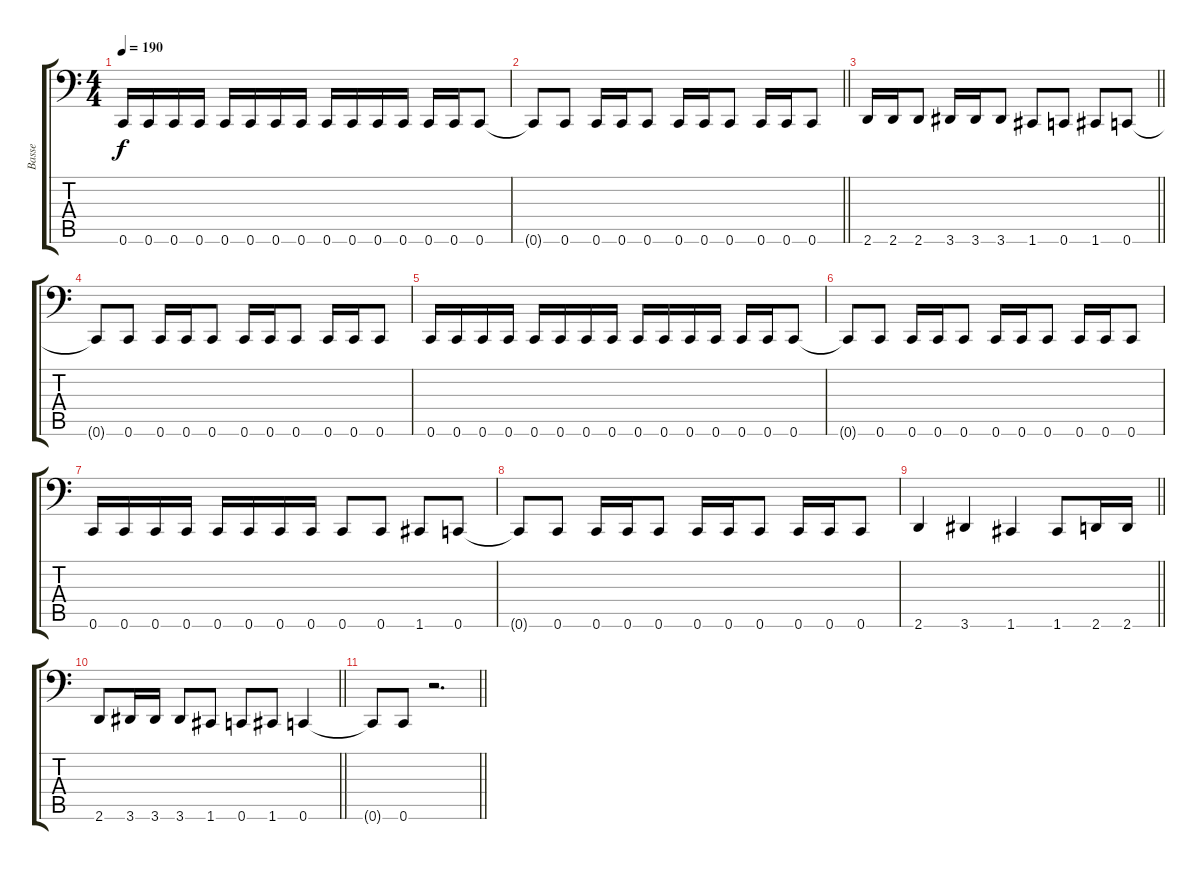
\track ("Basse" "Basse") {instrument electricbasspick}
\staff {score tabs}
\tuning (C3 G2 Eb2 Bb1 F1 C1) {hide}
\ts (4 4)
\tempo 190
\clef f4
\ks c
0.6.16{dy f} 0.6.16 0.6.16 0.6.16 0.6.16 0.6.16 0.6.16 0.6.16 0.6.16 0.6.16 0.6.16 0.6.16 0.6.16 0.6.16 0.6.8 |
\barLineRight lightlight
0.6{t}.8 0.6.8 0.6.16 0.6.16 0.6.8 0.6.16 0.6.16 0.6.8 0.6.16 0.6.16 0.6.8 |
\barLineRight lightlight
2.6.16 2.6.16 2.6.8 3.6.16 3.6.16 3.6.8 1.6.8 0.6.8 1.6.8 0.6.8 |
0.6{t}.8 0.6.8 0.6.16 0.6.16 0.6.8 0.6.16 0.6.16 0.6.8 0.6.16 0.6.16 0.6.8 |
0.6.16 0.6.16 0.6.16 0.6.16 0.6.16 0.6.16 0.6.16 0.6.16 0.6.16 0.6.16 0.6.16 0.6.16 0.6.16 0.6.16 0.6.8 |
0.6{t}.8 0.6.8 0.6.16 0.6.16 0.6.8 0.6.16 0.6.16 0.6.8 0.6.16 0.6.16 0.6.8 |
0.6.16 0.6.16 0.6.16 0.6.16 0.6.16 0.6.16 0.6.16 0.6.16 0.6.8 0.6.8 1.6.8 0.6.8 |
0.6{t}.8 0.6.8 0.6.16 0.6.16 0.6.8 0.6.16 0.6.16 0.6.8 0.6.16 0.6.16 0.6.8 |
\barLineRight lightlight
2.6.4 3.6.4 1.6.4 1.6.8 2.6.16 2.6.16 |
\barLineRight lightlight
2.6.8 3.6.16 3.6.16 3.6.8 1.6.8 0.6.8 1.6.8 0.6.4 |
\barLineRight lightlight
0.6{t}.8 0.6.8 r.2{d}
